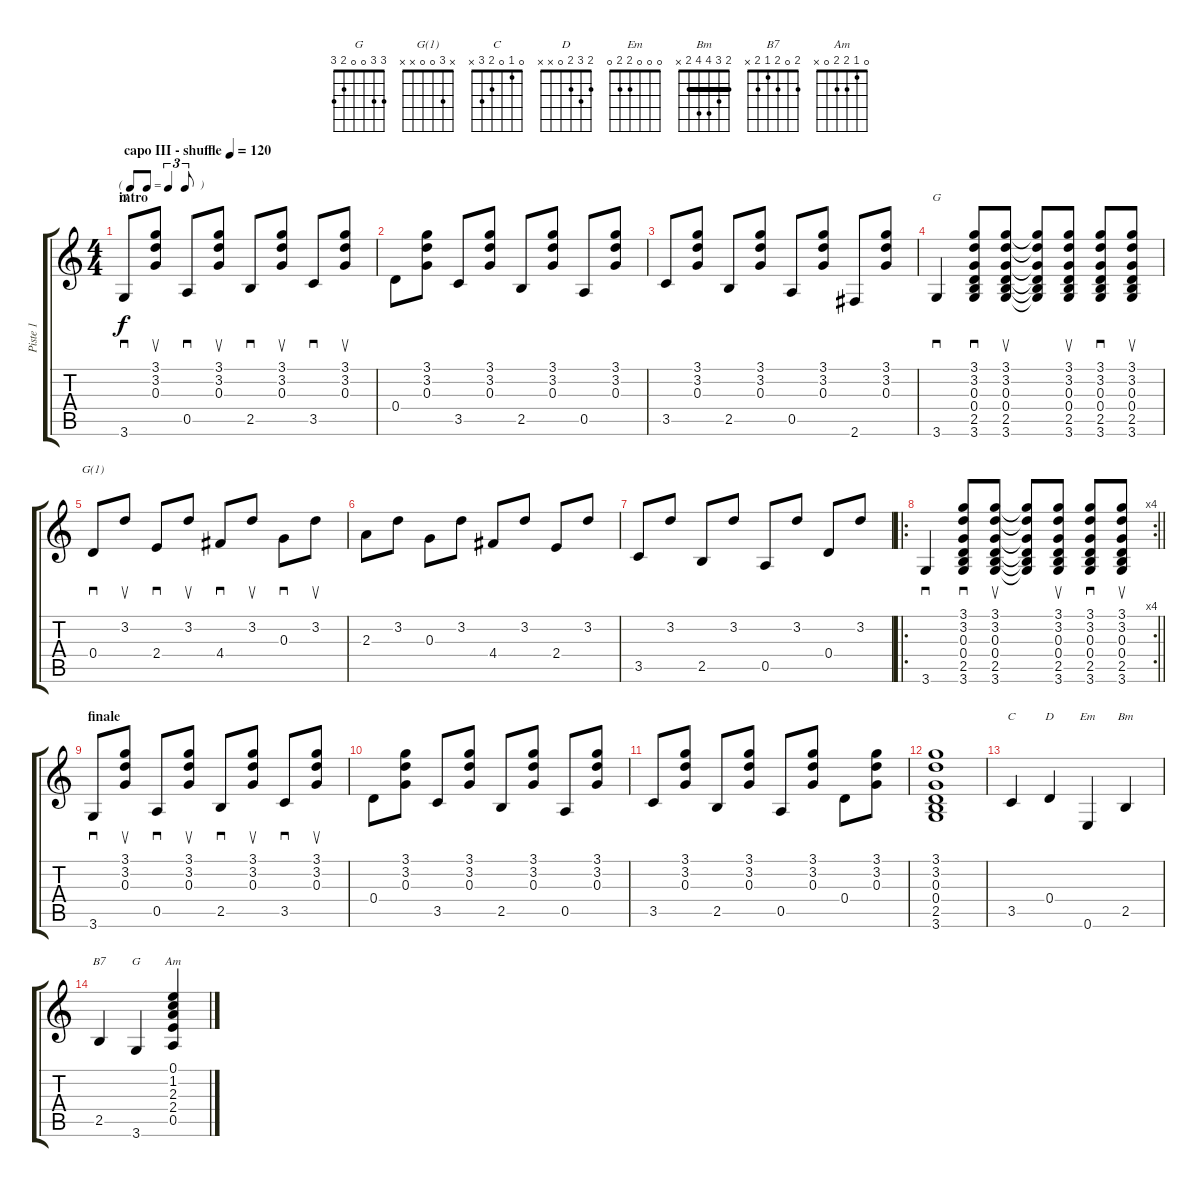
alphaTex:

\track ("Piste 1" "Piste 1") {instrument acousticguitarsteel}
\staff {score tabs}
\tuning (E4 B3 G3 D3 A2 E2) {hide}
\chord ("G" 3 3 0 0 2 3) {barre 3}
\chord ("G" x x x x x x)
\chord ("G(1)" x 3 0 0 x x)
\chord ("C" 0 1 0 2 3 x)
\chord ("D" 2 3 2 0 x x)
\chord ("Em" 0 0 0 2 2 0)
\chord ("Bm" 2 3 4 4 2 x) {barre 2}
\chord ("B7" 2 0 2 1 2 x)
\chord ("G" 3 3 0 0 2 3)
\chord ("Am" 0 1 2 2 0 x)
\ts (4 4)
\tf triplet8th
\section ("" "intro")
\tempo (120 "capo III - shuffle")
\clef g2
\ks c
3.6.8{sd ch "G" dy f instrument acousticguitarsteel} (3.1 3.2 0.3).8{su} 0.5.8{sd} (3.1 3.2 0.3).8{su} 2.5.8{sd} (3.1 3.2 0.3).8{su} 3.5.8{sd} (3.1 3.2 0.3).8{su} |
0.4.8 (3.1 3.2 0.3).8 3.5.8 (3.1 3.2 0.3).8 2.5.8 (3.1 3.2 0.3).8 0.5.8 (3.1 3.2 0.3).8 |
3.5.8 (3.1 3.2 0.3).8 2.5.8 (3.1 3.2 0.3).8 0.5.8 (3.1 3.2 0.3).8 2.6.8 (3.1 3.2 0.3).8 |
3.6.4{sd ch "G"} (3.1 3.2 0.3 0.4 2.5 3.6).8{sd} (3.1 3.2 0.3 0.4 2.5 3.6).8{su} (3.1{t} 3.2{t} 0.3{t} 0.4{t} 2.5{t} 3.6{t}).8 (3.1 3.2 0.3 0.4 2.5 3.6).8{su} (3.1 3.2 0.3 0.4 2.5 3.6).8{sd} (3.1 3.2 0.3 0.4 2.5 3.6).8{su} |
0.4.8{sd ch "G(1)"} 3.2.8{su} 2.4.8{sd} 3.2.8{su} 4.4.8{sd} 3.2.8{su} 0.3.8{sd} 3.2.8{su} |
2.3.8 3.2.8 0.3.8 3.2.8 4.4.8 3.2.8 2.4.8 3.2.8 |
3.5.8 3.2.8 2.5.8 3.2.8 0.5.8 3.2.8 0.4.8 3.2.8 |
\ro
\rc 4
\barLineRight lightlight
3.6.4{sd} (3.1 3.2 0.3 0.4 2.5 3.6).8{sd} (3.1 3.2 0.3 0.4 2.5 3.6).8{su} (3.1{t} 3.2{t} 0.3{t} 0.4{t} 2.5{t} 3.6{t}).8 (3.1 3.2 0.3 0.4 2.5 3.6).8{su} (3.1 3.2 0.3 0.4 2.5 3.6).8{sd} (3.1 3.2 0.3 0.4 2.5 3.6).8{su} |
\section ("" "finale")
3.6.8{sd} (3.1 3.2 0.3).8{su} 0.5.8{sd} (3.1 3.2 0.3).8{su} 2.5.8{sd} (3.1 3.2 0.3).8{su} 3.5.8{sd} (3.1 3.2 0.3).8{su} |
0.4.8 (3.1 3.2 0.3).8 3.5.8 (3.1 3.2 0.3).8 2.5.8 (3.1 3.2 0.3).8 0.5.8 (3.1 3.2 0.3).8 |
3.5.8 (3.1 3.2 0.3).8 2.5.8 (3.1 3.2 0.3).8 0.5.8 (3.1 3.2 0.3).8 0.4.8 (3.1 3.2 0.3).8 |
(3.1 3.2 0.3 0.4 2.5 3.6).1 |
3.5.4{ch "C"} 0.4.4{ch "D"} 0.6.4{ch "Em"} 2.5.4{ch "Bm"} |
2.5.4{ch "B7"} 3.6.4{ch "G"} (0.1 1.2 2.3 2.4 0.5).4{ch "Am"}
